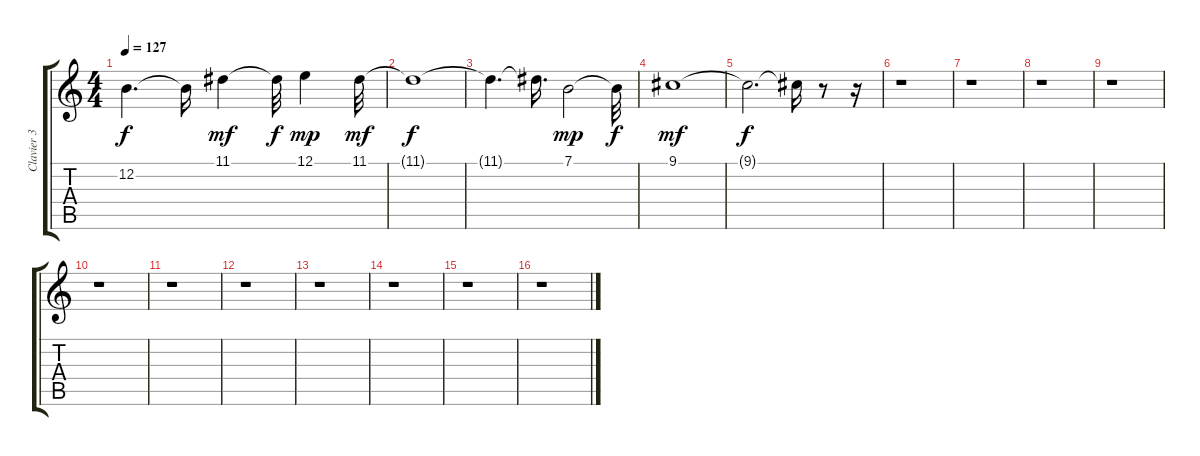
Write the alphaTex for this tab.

\track ("Clavier 3" "Clavier 3") {instrument pad2warm}
\staff {score tabs}
\tuning (E4 B3 G3 D3 A2 E2) {hide}
\ts (4 4)
\tempo 127
\clef g2
\ks c
12.2{t}.4{d dy f} 12.2{t}.16 11.1.4{dy mf} 11.1{t}.32{dy f} 12.1.4{dy mp} 11.1.32{dy mf} |
11.1{t}.1{dy f} |
11.1{t}.4{d} 11.1{t}.16{d} 7.1.2{dy mp} 7.1{t}.32{dy f} |
9.1.1{dy mf} |
9.1{t}.2{d dy f} 9.1{t}.16 r.8 r.16 |
r.1 |
r.1 |
r.1 |
r.1 |
r.1 |
r.1 |
r.1 |
r.1 |
r.1 |
r.1 |
r.1
